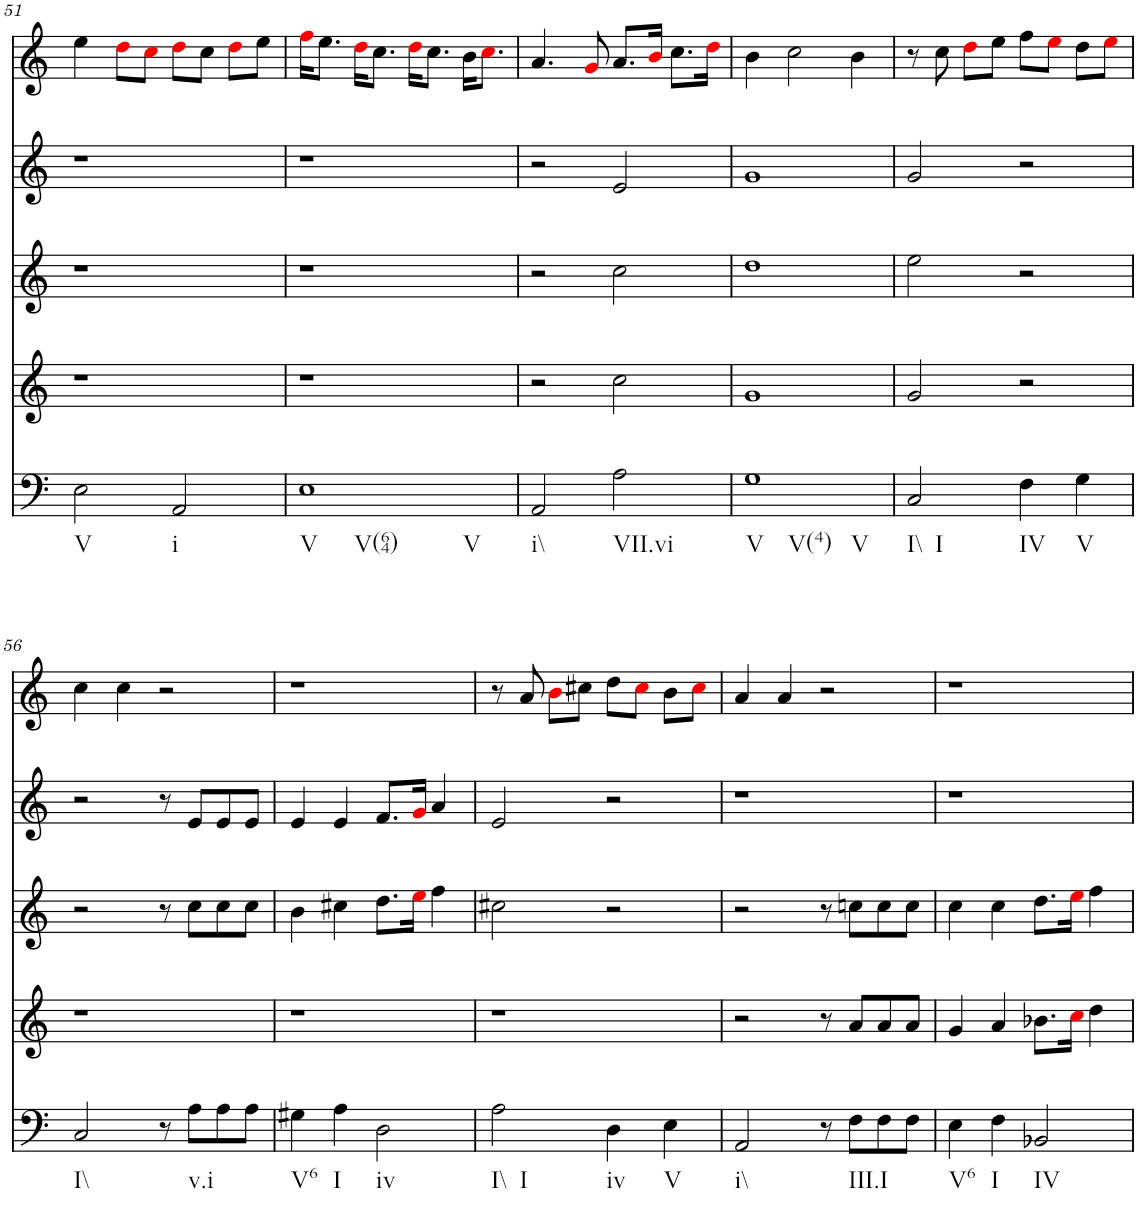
**kern	**kern	**kern	**kern	**kern
*part5	*part4	*part3	*part2	*part1
*staff5	*staff4	*staff3	*staff2	*staff1
*I"vox	*I"vox	*I"vox	*I"vox	*I"vox
!!LO:PB:g=z
*clefF4	*clefG2	*clefG2	*clefG2	*clefG2
*k[]	*k[]	*k[]	*k[]	*k[]
*M4/4	*M4/4	*M4/4	*M4/4	*M4/4
=51	=51	=51	=51	=51
!LO:TX:b:t=V	!	!	!	!
2E\	1r	1r	1r	4ee\
.	.	.	.	8ddi\L
.	.	.	.	8cci\J
!LO:TX:b:t=i	!	!	!	!
2AA/	.	.	.	8ddi\L
.	.	.	.	8cc\J
.	.	.	.	8ddi\L
.	.	.	.	8ee\J
=52	=52	=52	=52	=52
!LO:TX:b:t=V	!	!	!	!
!LO:TX:b:t=V(64)	!	!	!	!
!LO:TX:b:t=V	!	!	!	!
1E	1r	1r	1r	16ffi\KL
.	.	.	.	8.ee\J
.	.	.	.	16ddi\KL
.	.	.	.	8.cc\J
.	.	.	.	16ddi\KL
.	.	.	.	8.cc\J
.	.	.	.	16b\KL
.	.	.	.	8.cci\J
=53	=53	=53	=53	=53
!LO:TX:b:t=i\\	!	!	!	!
2AA/	2r	2r	2r	4.a/
.	.	.	.	8gi/
!LO:TX:b:t=VII.vi	!	!	!	!
2A\	2cc\	2cc\	2e/	8.a/L
.	.	.	.	16bi/Jk
.	.	.	.	8.cc\L
.	.	.	.	16ddi\Jk
=54	=54	=54	=54	=54
!LO:TX:b:t=V	!	!	!	!
!LO:TX:b:t=V(4)	!	!	!	!
!LO:TX:b:t=V	!	!	!	!
1G	1g	1dd	1g	4b\
.	.	.	.	2cc\
.	.	.	.	4b\
=55	=55	=55	=55	=55
!LO:TX:b:t=I\\	!	!	!	!
!LO:TX:b:t=I	!	!	!	!
2C/	2g/	2ee\	2g/	8r
.	.	.	.	8cc\
.	.	.	.	8ddi\L
.	.	.	.	8ee\J
!LO:TX:b:t=IV	!	!	!	!
4F\	2r	2r	2r	8ff\L
.	.	.	.	8eei\J
!LO:TX:b:t=V	!	!	!	!
4G\	.	.	.	8dd\L
.	.	.	.	8eei\J
!!LO:LB:g=z
=56	=56	=56	=56	=56
!LO:TX:b:t=I\\	!	!	!	!
2C/	1r	2r	2r	4cc\
.	.	.	.	4cc\
8r	.	8r	8r	2r
!LO:TX:b:t=v.i	!	!	!	!
8A\L	.	8cc\L	8e/L	.
8A\	.	8cc\	8e/	.
8A\J	.	8cc\J	8e/J	.
=57	=57	=57	=57	=57
!LO:TX:b:t=V6	!	!	!	!
4G#X\	1r	4b\	4e/	1r
!LO:TX:b:t=I	!	!	!	!
4A\	.	4cc#X\	4e/	.
!LO:TX:b:t=iv	!	!	!	!
2D\	.	8.dd\L	8.f/L	.
.	.	16eei\Jk	16gi/Jk	.
.	.	4ff\	4a/	.
=58	=58	=58	=58	=58
!LO:TX:b:t=I\\	!	!	!	!
!LO:TX:b:t=I	!	!	!	!
2A\	1r	2cc#X\	2e/	8r
.	.	.	.	8a/
.	.	.	.	8bi\L
.	.	.	.	8cc#X\J
!LO:TX:b:t=iv	!	!	!	!
4D\	.	2r	2r	8dd\L
.	.	.	.	8cc#i\J
!LO:TX:b:t=V	!	!	!	!
4E\	.	.	.	8b\L
.	.	.	.	8cc#i\J
=59	=59	=59	=59	=59
!LO:TX:b:t=i\\	!	!	!	!
2AA/	2r	2r	1r	4a/
.	.	.	.	4a/
8r	8r	8r	.	2r
!LO:TX:b:t=III.I	!	!	!	!
8F\L	8a/L	8ccn\L	.	.
8F\	8a/	8cc\	.	.
8F\J	8a/J	8cc\J	.	.
=60	=60	=60	=60	=60
!LO:TX:b:t=V6	!	!	!	!
4E\	4g/	4cc\	1r	1r
!LO:TX:b:t=I	!	!	!	!
4F\	4a/	4cc\	.	.
!LO:TX:b:t=IV	!	!	!	!
2BB-X/	8.b-X\L	8.dd\L	.	.
.	16cci\Jk	16eei\Jk	.	.
.	4dd\	4ff\	.	.
=	=	=	=	=
*-	*-	*-	*-	*-
